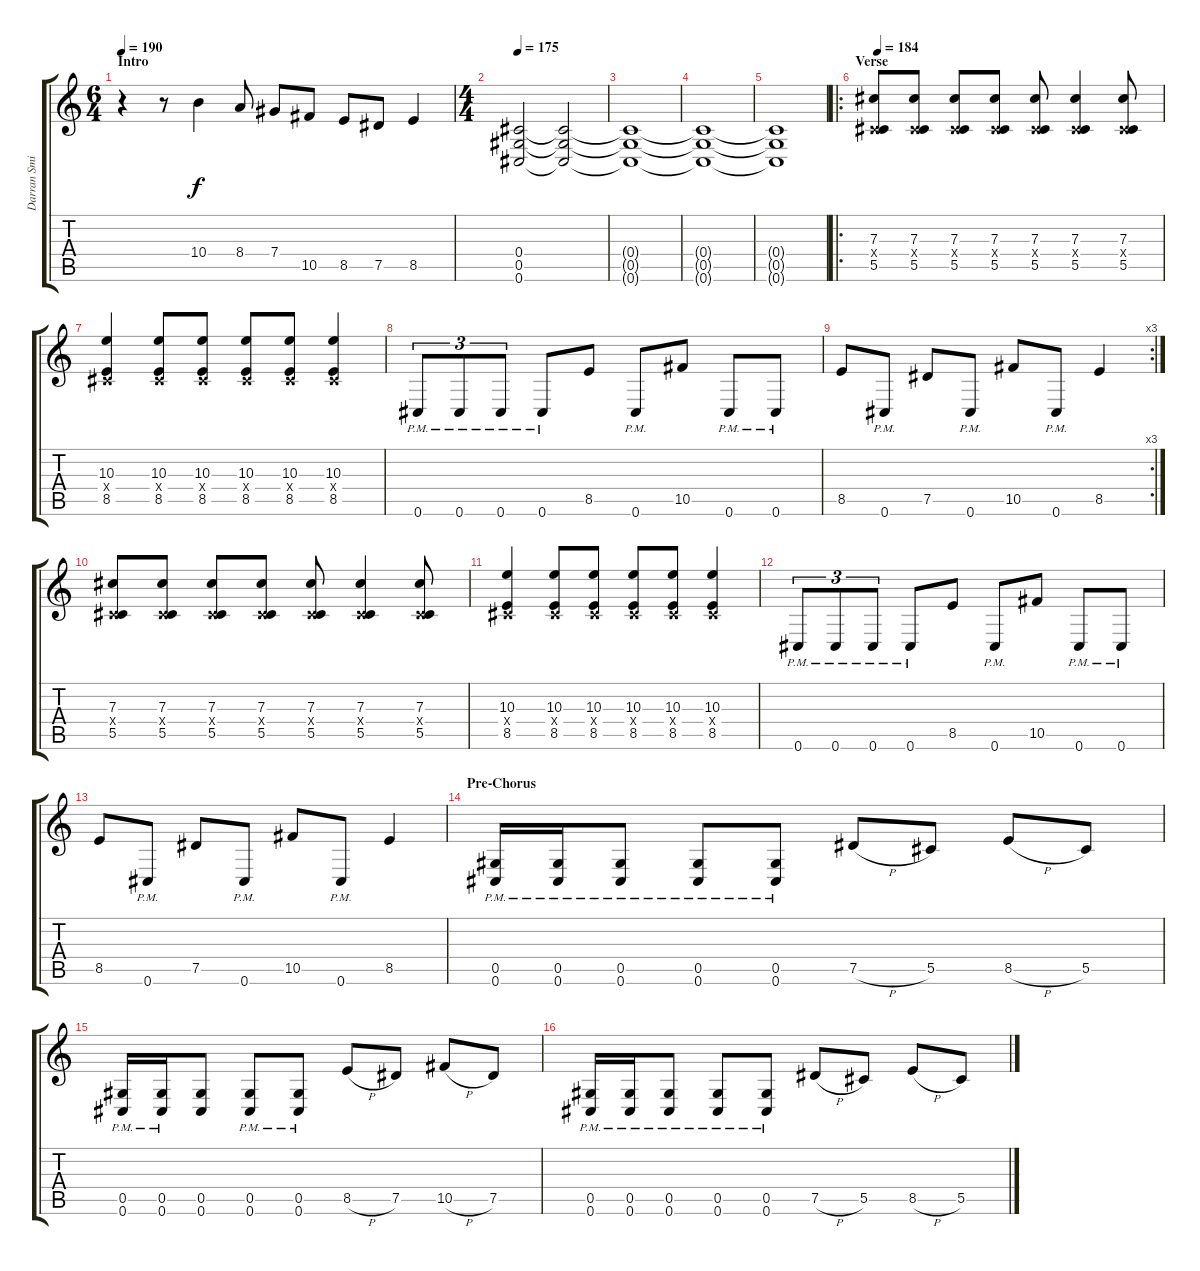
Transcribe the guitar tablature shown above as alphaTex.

\track ("Darran Smith" "Darran Smi") {instrument overdrivenguitar}
\staff {score tabs}
\tuning (Eb4 Bb3 Gb3 Db3 Ab2 Db2) {hide}
\ts (6 4)
\section ("" "Intro")
\tempo 190
\clef g2
\ks c
r.4{dy f instrument overdrivenguitar} r.8 10.4.4 8.4.8 7.4.8 10.5.8 8.5.8 7.5.8 8.5.4 |
\ts (4 4)
\tempo 175
(0.4 0.5 0.6).2 (0.4{t} 0.5{t} 0.6{t}).2 |
(0.4{t} 0.5{t} 0.6{t}).1 |
(0.4{t} 0.5{t} 0.6{t}).1 |
(0.4{t} 0.5{t} 0.6{t}).1 |
\ro
\section ("" "Verse")
\tempo 184
(7.3 0.4{x} 5.5).8 (7.3 0.4{x} 5.5).8 (7.3 0.4{x} 5.5).8 (7.3 0.4{x} 5.5).8 (7.3 0.4{x} 5.5).8 (7.3 0.4{x} 5.5).4 (7.3 0.4{x} 5.5).8 |
(10.3 0.4{x} 8.5).4 (10.3 0.4{x} 8.5).8 (10.3 0.4{x} 8.5).8 (10.3 0.4{x} 8.5).8 (10.3 0.4{x} 8.5).8 (10.3 0.4{x} 8.5).4 |
0.6{pm}.8{tu (3 2)} 0.6{pm}.8{tu (3 2)} 0.6{pm}.8{tu (3 2)} 0.6{pm}.8 8.5.8 0.6{pm}.8 10.5.8 0.6{pm}.8 0.6{pm}.8 |
\rc 3
8.5.8 0.6{pm}.8 7.5.8 0.6{pm}.8 10.5.8 0.6{pm}.8 8.5.4 |
(7.3 0.4{x} 5.5).8 (7.3 0.4{x} 5.5).8 (7.3 0.4{x} 5.5).8 (7.3 0.4{x} 5.5).8 (7.3 0.4{x} 5.5).8 (7.3 0.4{x} 5.5).4 (7.3 0.4{x} 5.5).8 |
(10.3 0.4{x} 8.5).4 (10.3 0.4{x} 8.5).8 (10.3 0.4{x} 8.5).8 (10.3 0.4{x} 8.5).8 (10.3 0.4{x} 8.5).8 (10.3 0.4{x} 8.5).4 |
0.6{pm}.8{tu (3 2)} 0.6{pm}.8{tu (3 2)} 0.6{pm}.8{tu (3 2)} 0.6{pm}.8 8.5.8 0.6{pm}.8 10.5.8 0.6{pm}.8 0.6{pm}.8 |
8.5.8 0.6{pm}.8 7.5.8 0.6{pm}.8 10.5.8 0.6{pm}.8 8.5.4 |
\section ("" "Pre-Chorus")
(0.5{pm} 0.6{pm}).16 (0.5{pm} 0.6{pm}).16 (0.5 0.6{pm}).8 (0.5{pm} 0.6{pm}).8 (0.5{pm} 0.6{pm}).8 7.5{h}.8 5.5.8 8.5{h}.8 5.5.8 |
(0.5{pm} 0.6{pm}).16 (0.5{pm} 0.6{pm}).16 (0.5 0.6).8 (0.5{pm} 0.6{pm}).8 (0.5{pm} 0.6{pm}).8 8.5{h}.8 7.5.8 10.5{h}.8 7.5.8 |
(0.5{pm} 0.6{pm}).16 (0.5{pm} 0.6{pm}).16 (0.5{pm} 0.6{pm}).8 (0.5{pm} 0.6{pm}).8 (0.5{pm} 0.6{pm}).8 7.5{h}.8 5.5.8 8.5{h}.8 5.5.8
